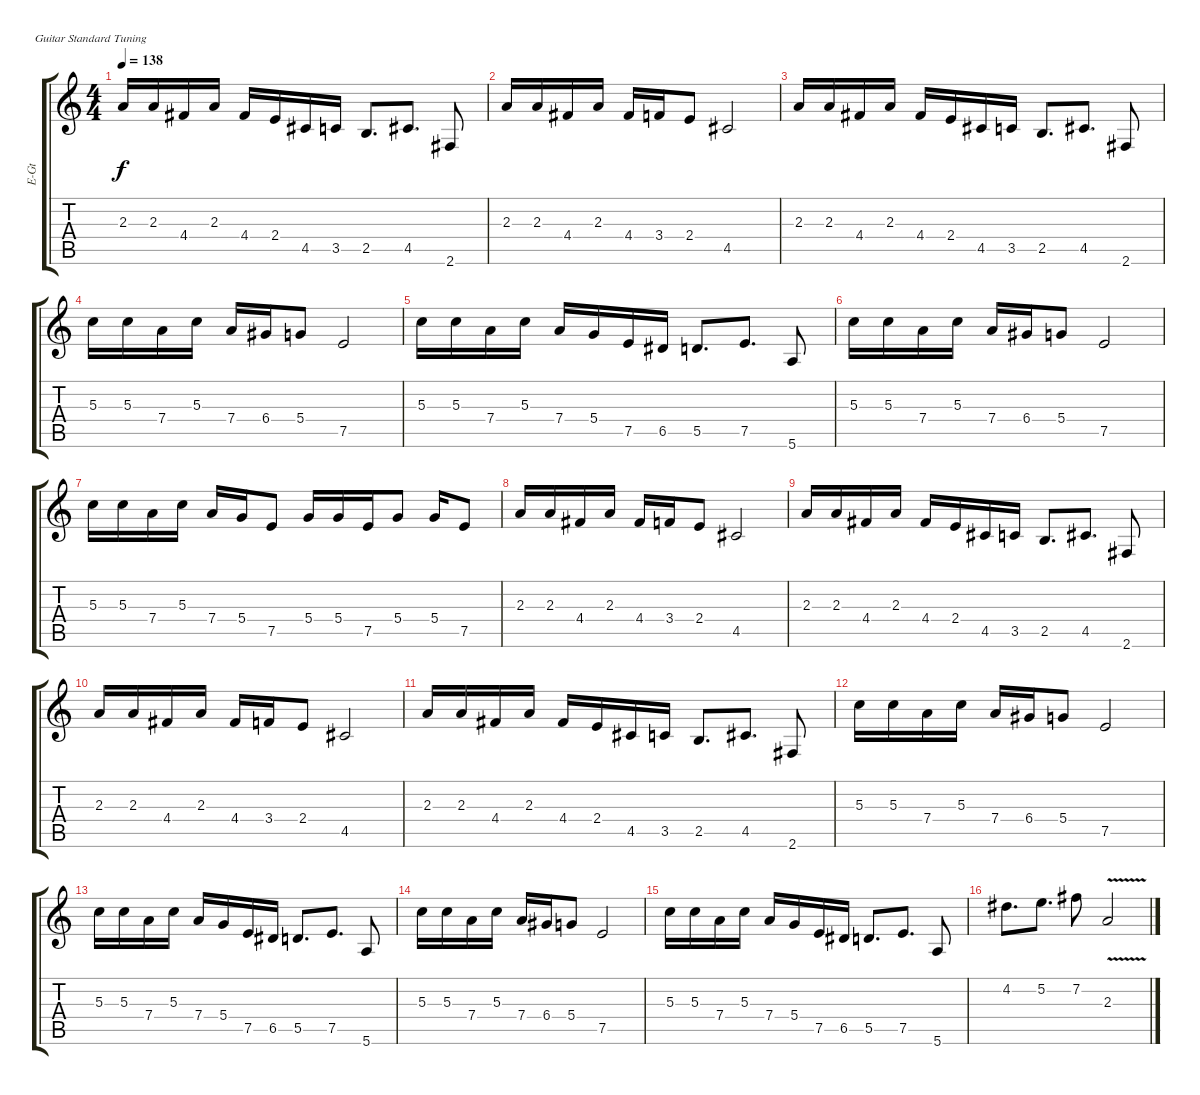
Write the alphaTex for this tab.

\bracketExtendMode groupsimilarinstruments
\otherSystemsTrackNameOrientation horizontal
\track ("Alex Lifeson, Guitarra" "E-Gt") {instrument distortionguitar}
\staff {score tabs}
\tuning (E4 B3 G3 D3 A2 E2)
\ts (4 4)
\tempo 138
\clef g2
\ks c
2.3.16{dy f beam Up} 2.3.16{beam Up} 4.4{acc #}.16{beam Up} 2.3.16{beam Up} 4.4{acc #}.16{beam Up} 2.4.16{beam Up} 4.5{acc #}.16{beam Up} 3.5.16{beam Up} 2.5.8{d beam Up} 4.5{acc #}.8{d beam Up} 2.6{acc #}.8{beam Up} |
2.3.16{beam Up} 2.3.16{beam Up} 4.4{acc #}.16{beam Up} 2.3.16{beam Up} 4.4{acc #}.16{beam Up} 3.4.16{beam Up} 2.4.8{beam Up} 4.5{acc #}.2{beam Up} |
2.3.16{beam Up} 2.3.16{beam Up} 4.4{acc #}.16{beam Up} 2.3.16{beam Up} 4.4{acc #}.16{beam Up} 2.4.16{beam Up} 4.5{acc #}.16{beam Up} 3.5.16{beam Up} 2.5.8{d beam Up} 4.5{acc #}.8{d beam Up} 2.6{acc #}.8{beam Up} |
5.3.16{beam Down} 5.3.16{beam Down} 7.4.16{beam Down} 5.3.16{beam Down} 7.4.16{beam Up} 6.4{acc #}.16{beam Up} 5.4.8{beam Up} 7.5.2{beam Up} |
5.3.16{beam Down} 5.3.16{beam Down} 7.4.16{beam Down} 5.3.16{beam Down} 7.4.16{beam Up} 5.4.16{beam Up} 7.5.16{beam Up} 6.5{acc #}.16{beam Up} 5.5.8{d beam Up} 7.5.8{d beam Up} 5.6.8{beam Up} |
5.3.16{beam Down} 5.3.16{beam Down} 7.4.16{beam Down} 5.3.16{beam Down} 7.4.16{beam Up} 6.4{acc #}.16{beam Up} 5.4.8{beam Up} 7.5.2{beam Up} |
5.3.16{beam Down} 5.3.16{beam Down} 7.4.16{beam Down} 5.3.16{beam Down} 7.4.16{beam Up} 5.4.16{beam Up} 7.5.8{beam Up} 5.4.16{beam Up} 5.4.16{beam Up} 7.5.16{beam Up} 5.4.8{beam Up} 5.4.16{beam Up} 7.5.8{beam Up} |
2.3.16{beam Up} 2.3.16{beam Up} 4.4{acc #}.16{beam Up} 2.3.16{beam Up} 4.4{acc #}.16{beam Up} 3.4.16{beam Up} 2.4.8{beam Up} 4.5{acc #}.2{beam Up} |
2.3.16{beam Up} 2.3.16{beam Up} 4.4{acc #}.16{beam Up} 2.3.16{beam Up} 4.4{acc #}.16{beam Up} 2.4.16{beam Up} 4.5{acc #}.16{beam Up} 3.5.16{beam Up} 2.5.8{d beam Up} 4.5{acc #}.8{d beam Up} 2.6{acc #}.8{beam Up} |
2.3.16{beam Up} 2.3.16{beam Up} 4.4{acc #}.16{beam Up} 2.3.16{beam Up} 4.4{acc #}.16{beam Up} 3.4.16{beam Up} 2.4.8{beam Up} 4.5{acc #}.2{beam Up} |
2.3.16{beam Up} 2.3.16{beam Up} 4.4{acc #}.16{beam Up} 2.3.16{beam Up} 4.4{acc #}.16{beam Up} 2.4.16{beam Up} 4.5{acc #}.16{beam Up} 3.5.16{beam Up} 2.5.8{d beam Up} 4.5{acc #}.8{d beam Up} 2.6{acc #}.8{beam Up} |
5.3.16{beam Down} 5.3.16{beam Down} 7.4.16{beam Down} 5.3.16{beam Down} 7.4.16{beam Up} 6.4{acc #}.16{beam Up} 5.4.8{beam Up} 7.5.2{beam Up} |
5.3.16{beam Down} 5.3.16{beam Down} 7.4.16{beam Down} 5.3.16{beam Down} 7.4.16{beam Up} 5.4.16{beam Up} 7.5.16{beam Up} 6.5{acc #}.16{beam Up} 5.5.8{d beam Up} 7.5.8{d beam Up} 5.6.8{beam Up} |
5.3.16{beam Down} 5.3.16{beam Down} 7.4.16{beam Down} 5.3.16{beam Down} 7.4.16{beam Up} 6.4{acc #}.16{beam Up} 5.4.8{beam Up} 7.5.2{beam Up} |
5.3.16{beam Down} 5.3.16{beam Down} 7.4.16{beam Down} 5.3.16{beam Down} 7.4.16{beam Up} 5.4.16{beam Up} 7.5.16{beam Up} 6.5{acc #}.16{beam Up} 5.5.8{d beam Up} 7.5.8{d beam Up} 5.6.8{beam Up} |
4.2{acc #}.8{d beam Down} 5.2.8{d beam Down} 7.2{acc #}.8{beam Down} 2.3{v}.2{beam Up}
